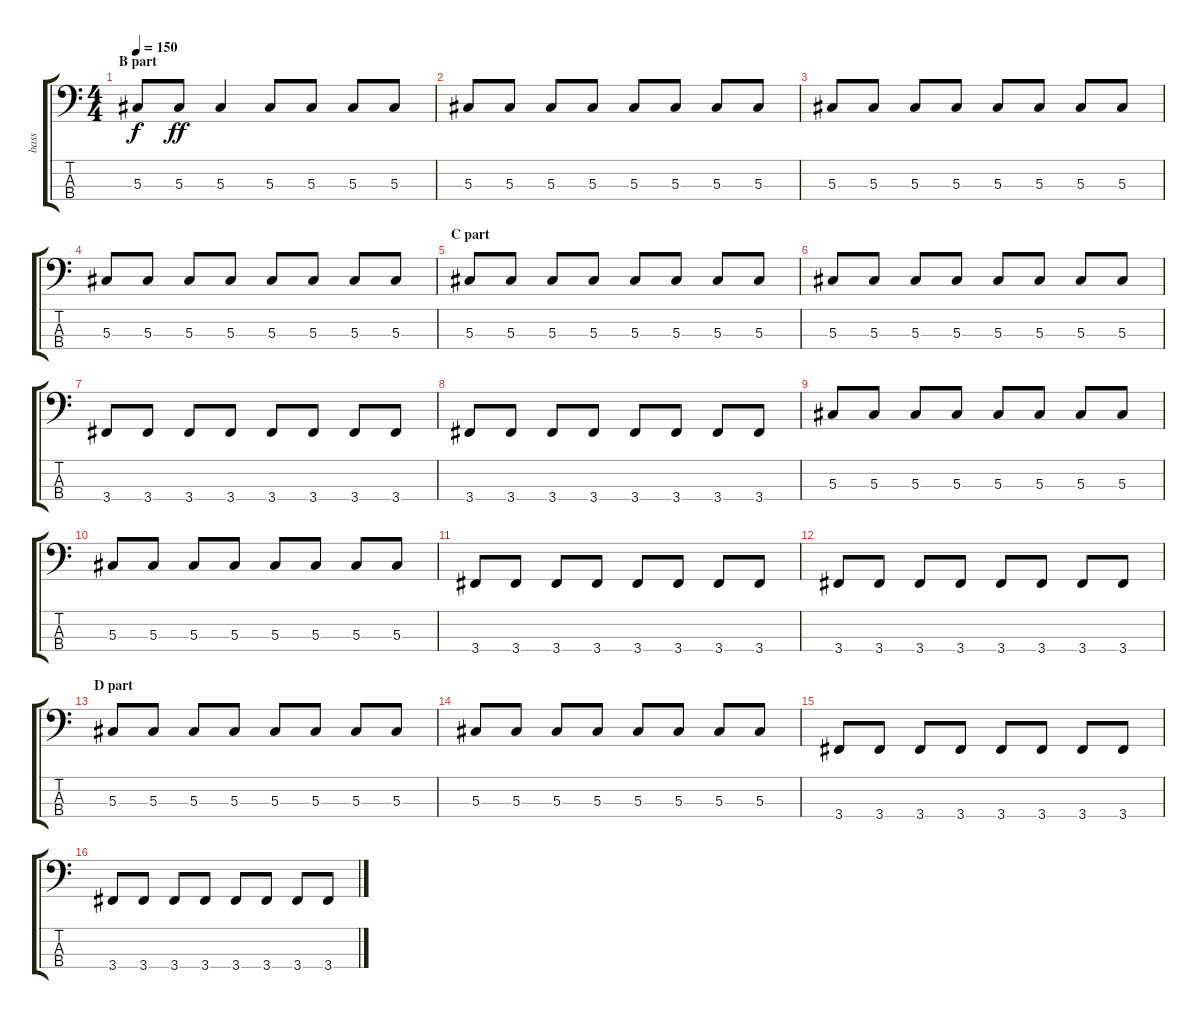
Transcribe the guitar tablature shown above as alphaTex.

\track ("bass" "bass") {instrument electricbasspick}
\staff {score tabs}
\tuning (Gb2 Db2 Ab1 Eb1) {hide}
\ts (4 4)
\section ("" "B part")
\tempo 150
\clef f4
\ks c
5.3{t}.8{dy f} 5.3.8{dy ff} 5.3.4 5.3.8 5.3.8 5.3.8 5.3.8 |
5.3.8 5.3.8 5.3.8 5.3.8 5.3.8 5.3.8 5.3.8 5.3.8 |
5.3.8 5.3.8 5.3.8 5.3.8 5.3.8 5.3.8 5.3.8 5.3.8 |
5.3.8 5.3.8 5.3.8 5.3.8 5.3.8 5.3.8 5.3.8 5.3.8 |
\section ("" "C part")
5.3.8 5.3.8 5.3.8 5.3.8 5.3.8 5.3.8 5.3.8 5.3.8 |
5.3.8 5.3.8 5.3.8 5.3.8 5.3.8 5.3.8 5.3.8 5.3.8 |
3.4.8 3.4.8 3.4.8 3.4.8 3.4.8 3.4.8 3.4.8 3.4.8 |
3.4.8 3.4.8 3.4.8 3.4.8 3.4.8 3.4.8 3.4.8 3.4.8 |
5.3.8 5.3.8 5.3.8 5.3.8 5.3.8 5.3.8 5.3.8 5.3.8 |
5.3.8 5.3.8 5.3.8 5.3.8 5.3.8 5.3.8 5.3.8 5.3.8 |
3.4.8 3.4.8 3.4.8 3.4.8 3.4.8 3.4.8 3.4.8 3.4.8 |
3.4.8 3.4.8 3.4.8 3.4.8 3.4.8 3.4.8 3.4.8 3.4.8 |
\section ("" "D part")
5.3.8 5.3.8 5.3.8 5.3.8 5.3.8 5.3.8 5.3.8 5.3.8 |
5.3.8 5.3.8 5.3.8 5.3.8 5.3.8 5.3.8 5.3.8 5.3.8 |
3.4.8 3.4.8 3.4.8 3.4.8 3.4.8 3.4.8 3.4.8 3.4.8 |
3.4.8 3.4.8 3.4.8 3.4.8 3.4.8 3.4.8 3.4.8 3.4.8
